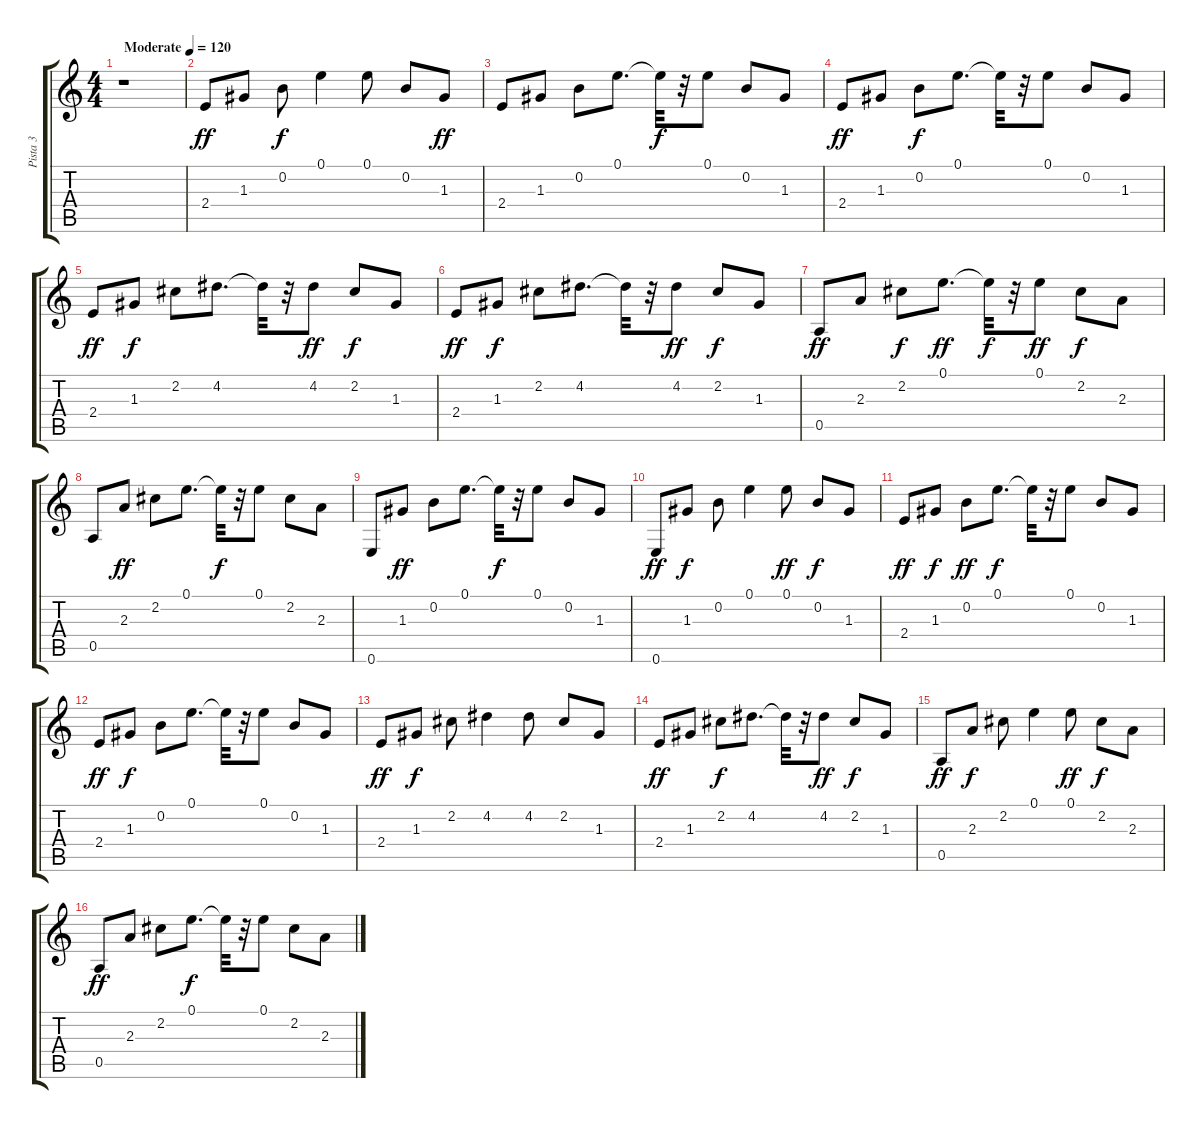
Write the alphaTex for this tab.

\track ("Pista 3" "Pista 3") {instrument acousticguitarsteel}
\staff {score tabs}
\tuning (E4 B3 G3 D3 A2 E2) {hide}
\ts (4 4)
\tempo (120 "Moderate")
\clef g2
\ks c
r.1{dy ff instrument acousticguitarsteel} |
2.4.8 1.3.8 0.2.8{dy f} 0.1.4 0.1.8 0.2.8 1.3.8{dy ff} |
2.4.8 1.3.8 0.2.8 0.1.8{d} 0.1{t}.32{dy f} r.32 0.1.8 0.2.8 1.3.8 |
2.4.8{dy ff} 1.3.8 0.2.8{dy f} 0.1.8{d} 0.1{t}.32 r.32 0.1.8 0.2.8 1.3.8 |
2.4.8{dy ff} 1.3.8{dy f} 2.2.8 4.2.8{d} 4.2{t}.32 r.32 4.2.8{dy ff} 2.2.8{dy f} 1.3.8 |
2.4.8{dy ff} 1.3.8{dy f} 2.2.8 4.2.8{d} 4.2{t}.32 r.32 4.2.8{dy ff} 2.2.8{dy f} 1.3.8 |
0.5.8{dy ff} 2.3.8 2.2.8{dy f} 0.1.8{d dy ff} 0.1{t}.32{dy f} r.32 0.1.8{dy ff} 2.2.8{dy f} 2.3.8 |
0.5.8 2.3.8{dy ff} 2.2.8 0.1.8{d} 0.1{t}.32{dy f} r.32 0.1.8 2.2.8 2.3.8 |
0.6.8 1.3.8{dy ff} 0.2.8 0.1.8{d} 0.1{t}.32{dy f} r.32 0.1.8 0.2.8 1.3.8 |
0.6.8{dy ff} 1.3.8{dy f} 0.2.8 0.1.4 0.1.8{dy ff} 0.2.8{dy f} 1.3.8 |
2.4.8{dy ff} 1.3.8{dy f} 0.2.8{dy ff} 0.1.8{d dy f} 0.1{t}.32 r.32 0.1.8 0.2.8 1.3.8 |
2.4.8{dy ff} 1.3.8{dy f} 0.2.8 0.1.8{d} 0.1{t}.32 r.32 0.1.8 0.2.8 1.3.8 |
2.4.8{dy ff} 1.3.8{dy f} 2.2.8 4.2.4 4.2.8 2.2.8 1.3.8 |
2.4.8{dy ff} 1.3.8 2.2.8{dy f} 4.2.8{d} 4.2{t}.32 r.32 4.2.8{dy ff} 2.2.8{dy f} 1.3.8 |
0.5.8{dy ff} 2.3.8{dy f} 2.2.8 0.1.4 0.1.8{dy ff} 2.2.8{dy f} 2.3.8 |
0.5.8{dy ff} 2.3.8 2.2.8 0.1.8{d dy f} 0.1{t}.32 r.32 0.1.8 2.2.8 2.3.8
